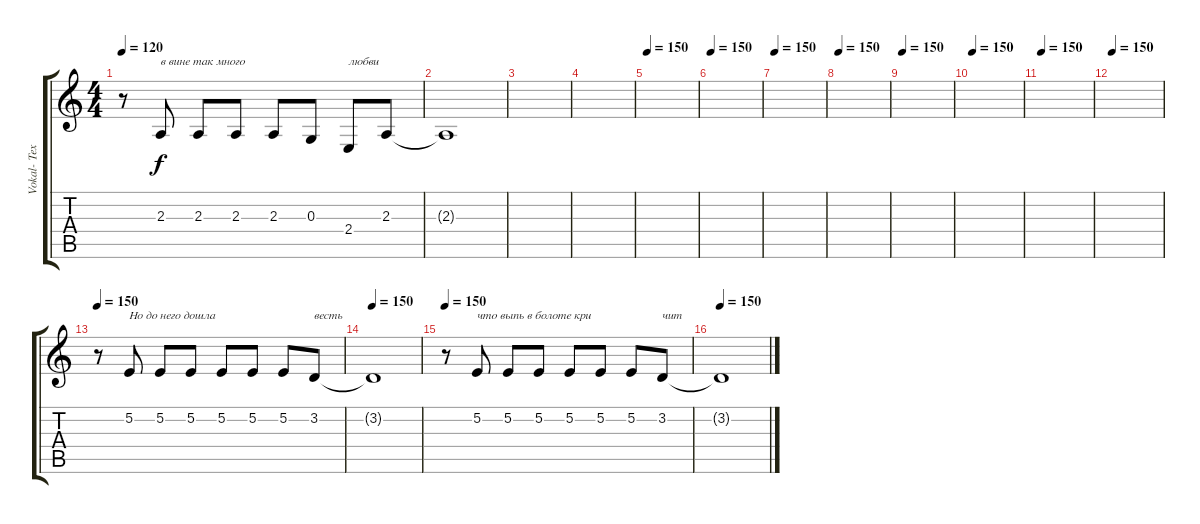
\track ("Vokal- Text" "Vokal- Tex") {instrument lead5charang}
\staff {score tabs}
\tuning (E4 B3 G3 D3 A2 E2) {hide}
\ts (4 4)
\tempo 120
\clef g2
\ks aminor
r.8{dy f} 2.3.8{txt "в вине так много"} 2.3.8 2.3.8 2.3.8 0.3.8 2.4.8{txt "любви"} 2.3.8 |
2.3{t}.1 |
|
|
\tempo 150
|
\tempo 150
|
\tempo 150
|
\tempo 150
|
\tempo 150
|
\tempo 150
|
\tempo 150
|
\tempo 150
|
\tempo 150
r.8 5.2.8{txt "Но до него дошла"} 5.2.8 5.2.8 5.2.8 5.2.8 5.2.8 3.2.8{txt "весть"} |
\tempo 150
3.2{t}.1 |
\tempo 150
r.8 5.2.8{txt "что выпь в болоте кри"} 5.2.8 5.2.8 5.2.8 5.2.8 5.2.8 3.2.8{txt "чит"} |
\tempo 150
3.2{t}.1
